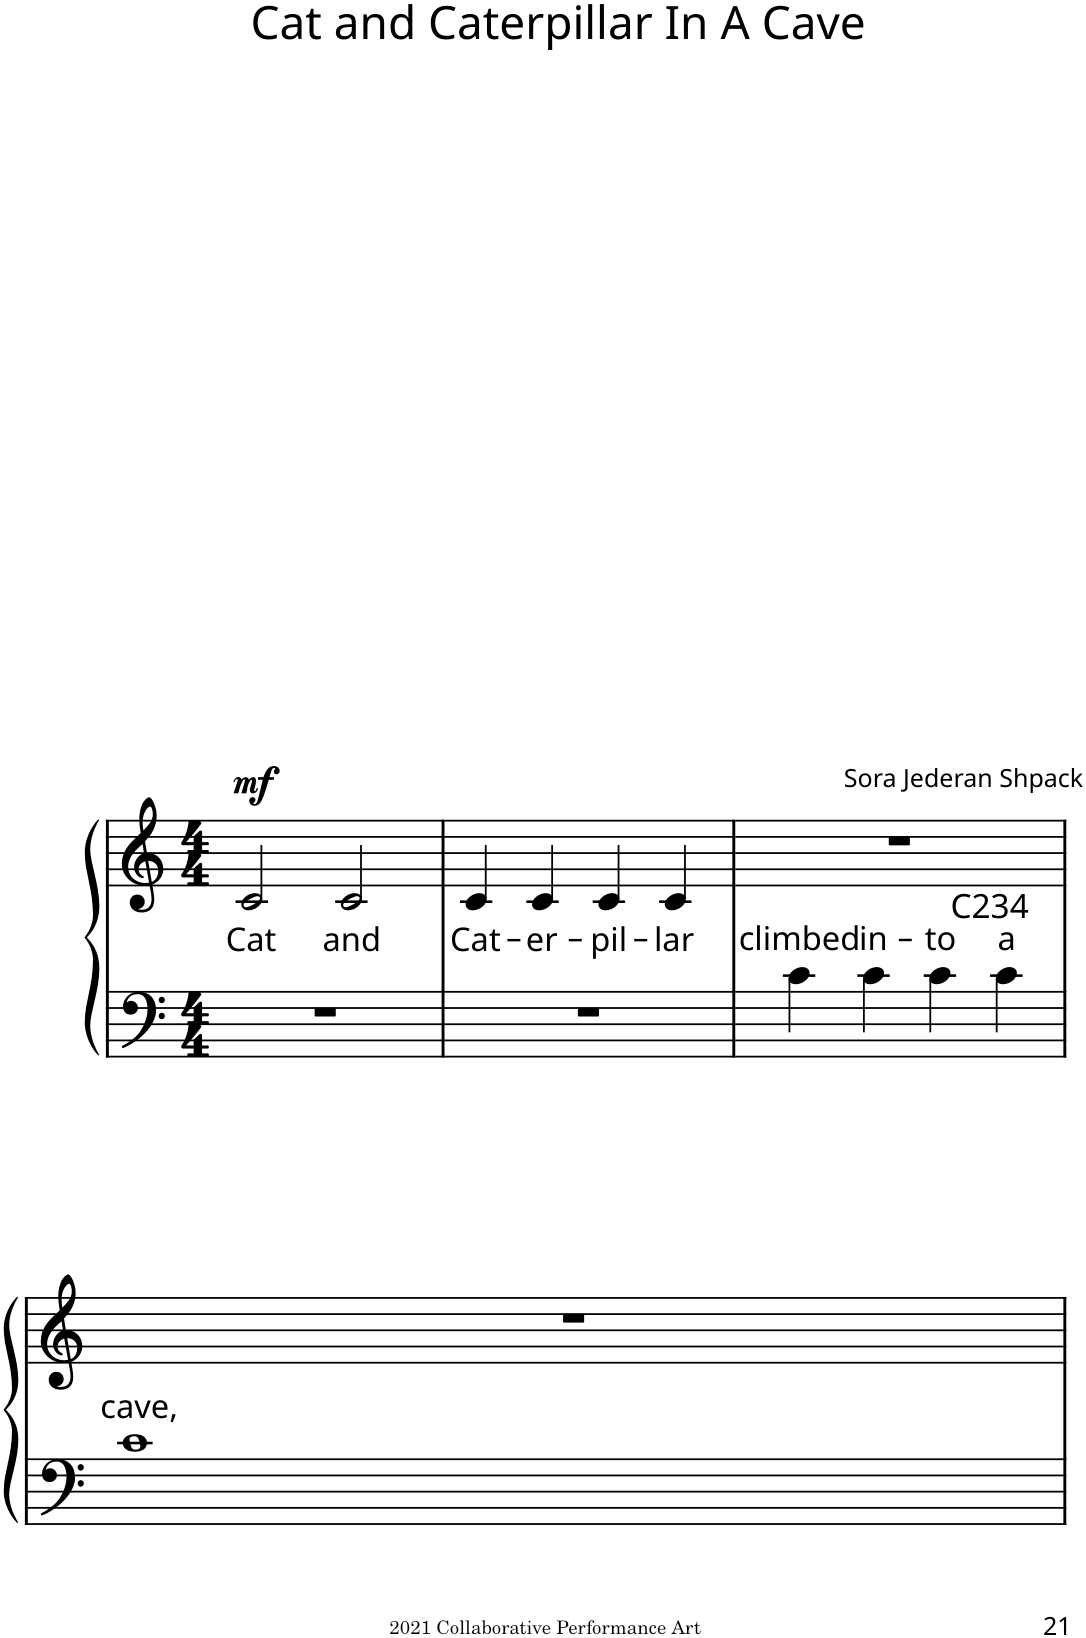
**kern	**text	**kern	**text	**dynam	**kern	**kern
*part2	*part2	*part2	*part2	*part2	*part1	*part1
*staff4	*staff4	*staff3	*staff3	*staff3/4	*staff2	*staff1
*I"Piano	*	*	*	*	*I"Piano	*
*I'Pno	*	*	*	*	*I'Pno	*
!!LO:PB:g=z
*	*	*	*	*	*stria5	*stria5
*clefF4	*	*clefG2	*	*	*clefF4	*clefG2
*k[]	*	*k[]	*	*	*k[]	*k[]
*M4/4	*	*M4/4	*	*	*M4/4	*M4/4
=1	=1	=1	=1	=1	=1	=1
!	!	!	!LO:LY:b	!LO:DY:a	!	!
1r	.	2c/	Cat	mf	1r	1r
!	!	!	!LO:LY:b	!	!	!
.	.	2c/	and	.	.	.
=2	=2	=2	=2	=2	=2	=2
!	!	!	!LO:LY:b	!	!	!
1r	.	4c/	Cat-	.	1r	1r
!	!	!	!LO:LY:b	!	!	!
.	.	4c/	-er-	.	.	.
!	!	!	!LO:LY:b	!	!	!
.	.	4c/	-pil-	.	.	.
!	!	!	!LO:LY:b	!	!	!
.	.	4c/	-lar	.	.	.
=3	=3	=3	=3	=3	=3	=3
!	!LO:LY:a	!	!	!	!	!
4c\	climbed	1r	.	.	1r	1r
!	!LO:LY:a	!	!	!	!	!
4c\	in-	.	.	.	.	.
!	!LO:LY:a	!	!	!	!	!
4c\	-to	.	.	.	.	.
!	!LO:LY:a	!	!	!	!	!
4c\	a	.	.	.	.	.
!!LO:LB:g=z
=4	=4	=4	=4	=4	=4	=4
!	!LO:LY:a	!	!	!	!	!
1c	cave,	1r	.	.	1r	1r
=	=	=	=	=	=	=
*-	*-	*-	*-	*-	*-	*-
